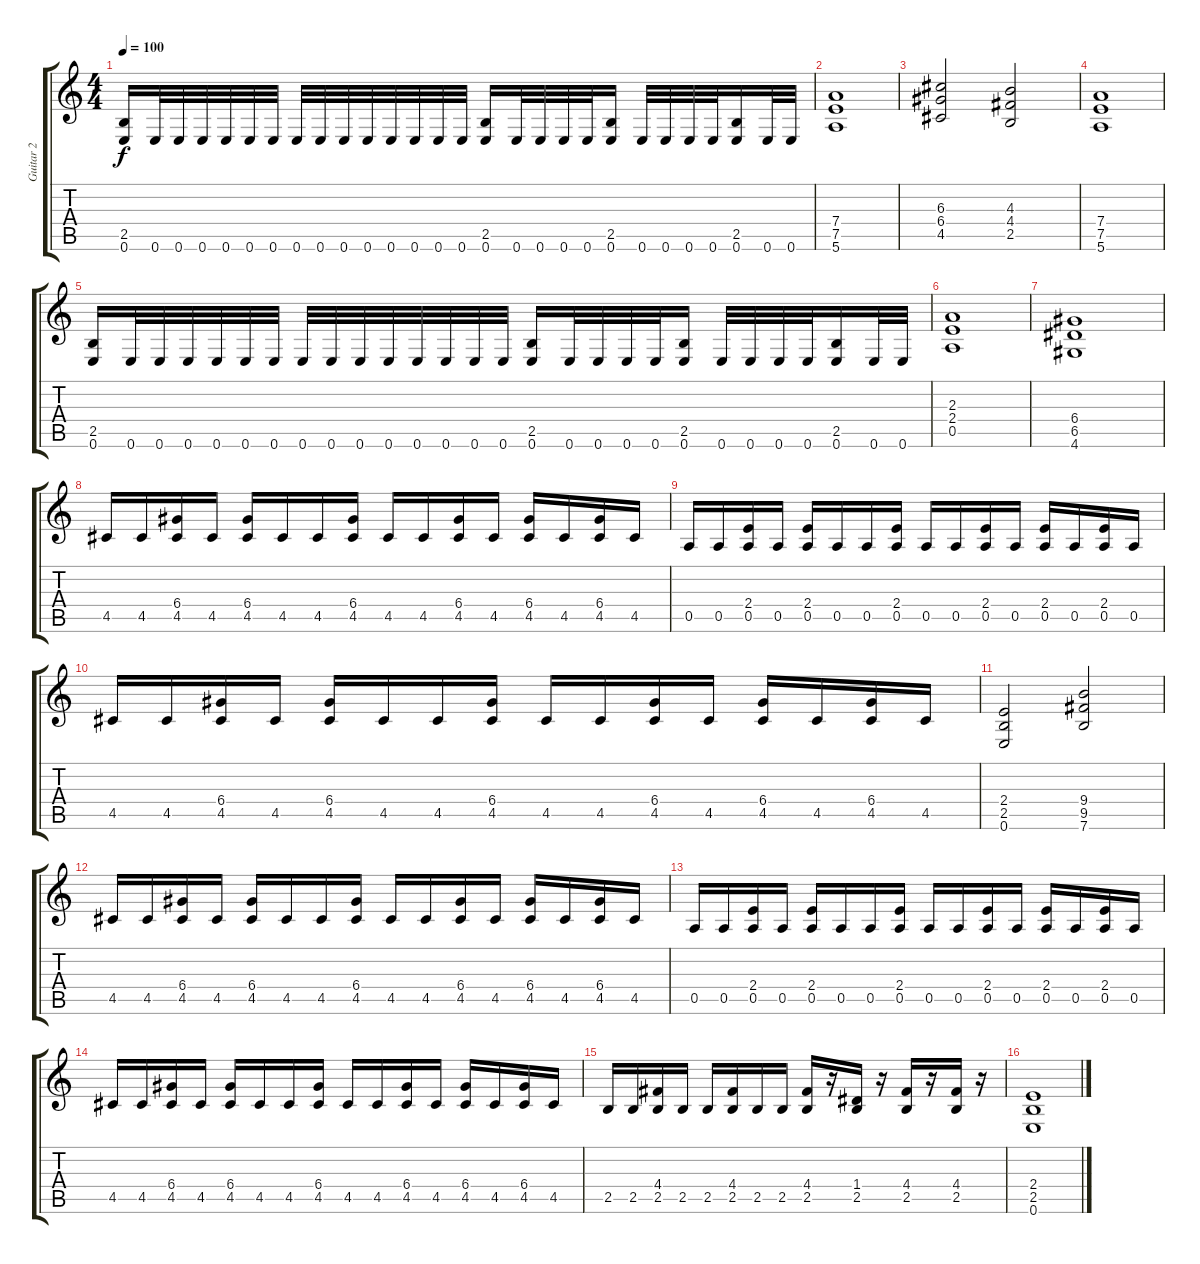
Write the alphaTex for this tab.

\track ("Guitar 2" "Guitar 2") {instrument distortionguitar}
\staff {score tabs}
\tuning (E4 B3 G3 D3 A2 E2) {hide}
\ts (4 4)
\tempo 100
\clef g2
\ks c
(2.5 0.6).16{dy f} 0.6.32 0.6.32 0.6.32 0.6.32 0.6.32 0.6.32 0.6.32 0.6.32 0.6.32 0.6.32 0.6.32 0.6.32 0.6.32 0.6.32 (2.5 0.6).16 0.6.32 0.6.32 0.6.32 0.6.32 (2.5 0.6).16 0.6.32 0.6.32 0.6.32 0.6.32 (2.5 0.6).16 0.6.32 0.6.32 |
(7.4 7.5 5.6).1 |
(6.3 6.4 4.5).2 (4.3 4.4 2.5).2 |
(7.4 7.5 5.6).1 |
(2.5 0.6).16 0.6.32 0.6.32 0.6.32 0.6.32 0.6.32 0.6.32 0.6.32 0.6.32 0.6.32 0.6.32 0.6.32 0.6.32 0.6.32 0.6.32 (2.5 0.6).16 0.6.32 0.6.32 0.6.32 0.6.32 (2.5 0.6).16 0.6.32 0.6.32 0.6.32 0.6.32 (2.5 0.6).16 0.6.32 0.6.32 |
(2.3 2.4 0.5).1 |
(6.4 6.5 4.6).1 |
\section ("" "")
4.5.16 4.5.16 (6.4 4.5).16 4.5.16 (6.4 4.5).16 4.5.16 4.5.16 (6.4 4.5).16 4.5.16 4.5.16 (6.4 4.5).16 4.5.16 (6.4 4.5).16 4.5.16 (6.4 4.5).16 4.5.16 |
0.5.16 0.5.16 (2.4 0.5).16 0.5.16 (2.4 0.5).16 0.5.16 0.5.16 (2.4 0.5).16 0.5.16 0.5.16 (2.4 0.5).16 0.5.16 (2.4 0.5).16 0.5.16 (2.4 0.5).16 0.5.16 |
4.5.16 4.5.16 (6.4 4.5).16 4.5.16 (6.4 4.5).16 4.5.16 4.5.16 (6.4 4.5).16 4.5.16 4.5.16 (6.4 4.5).16 4.5.16 (6.4 4.5).16 4.5.16 (6.4 4.5).16 4.5.16 |
(2.4 2.5 0.6).2 (9.4 9.5 7.6).2 |
\section ("" "")
4.5.16 4.5.16 (6.4 4.5).16 4.5.16 (6.4 4.5).16 4.5.16 4.5.16 (6.4 4.5).16 4.5.16 4.5.16 (6.4 4.5).16 4.5.16 (6.4 4.5).16 4.5.16 (6.4 4.5).16 4.5.16 |
0.5.16 0.5.16 (2.4 0.5).16 0.5.16 (2.4 0.5).16 0.5.16 0.5.16 (2.4 0.5).16 0.5.16 0.5.16 (2.4 0.5).16 0.5.16 (2.4 0.5).16 0.5.16 (2.4 0.5).16 0.5.16 |
4.5.16 4.5.16 (6.4 4.5).16 4.5.16 (6.4 4.5).16 4.5.16 4.5.16 (6.4 4.5).16 4.5.16 4.5.16 (6.4 4.5).16 4.5.16 (6.4 4.5).16 4.5.16 (6.4 4.5).16 4.5.16 |
2.5.16 2.5.16 (4.4 2.5).16 2.5.16 2.5.16 (4.4 2.5).16 2.5.16 2.5.16 (4.4 2.5).16 r.16 (1.4 2.5).16 r.16 (4.4 2.5).16 r.16 (4.4 2.5).16 r.16 |
\section ("" "")
(2.4 2.5 0.6).1
